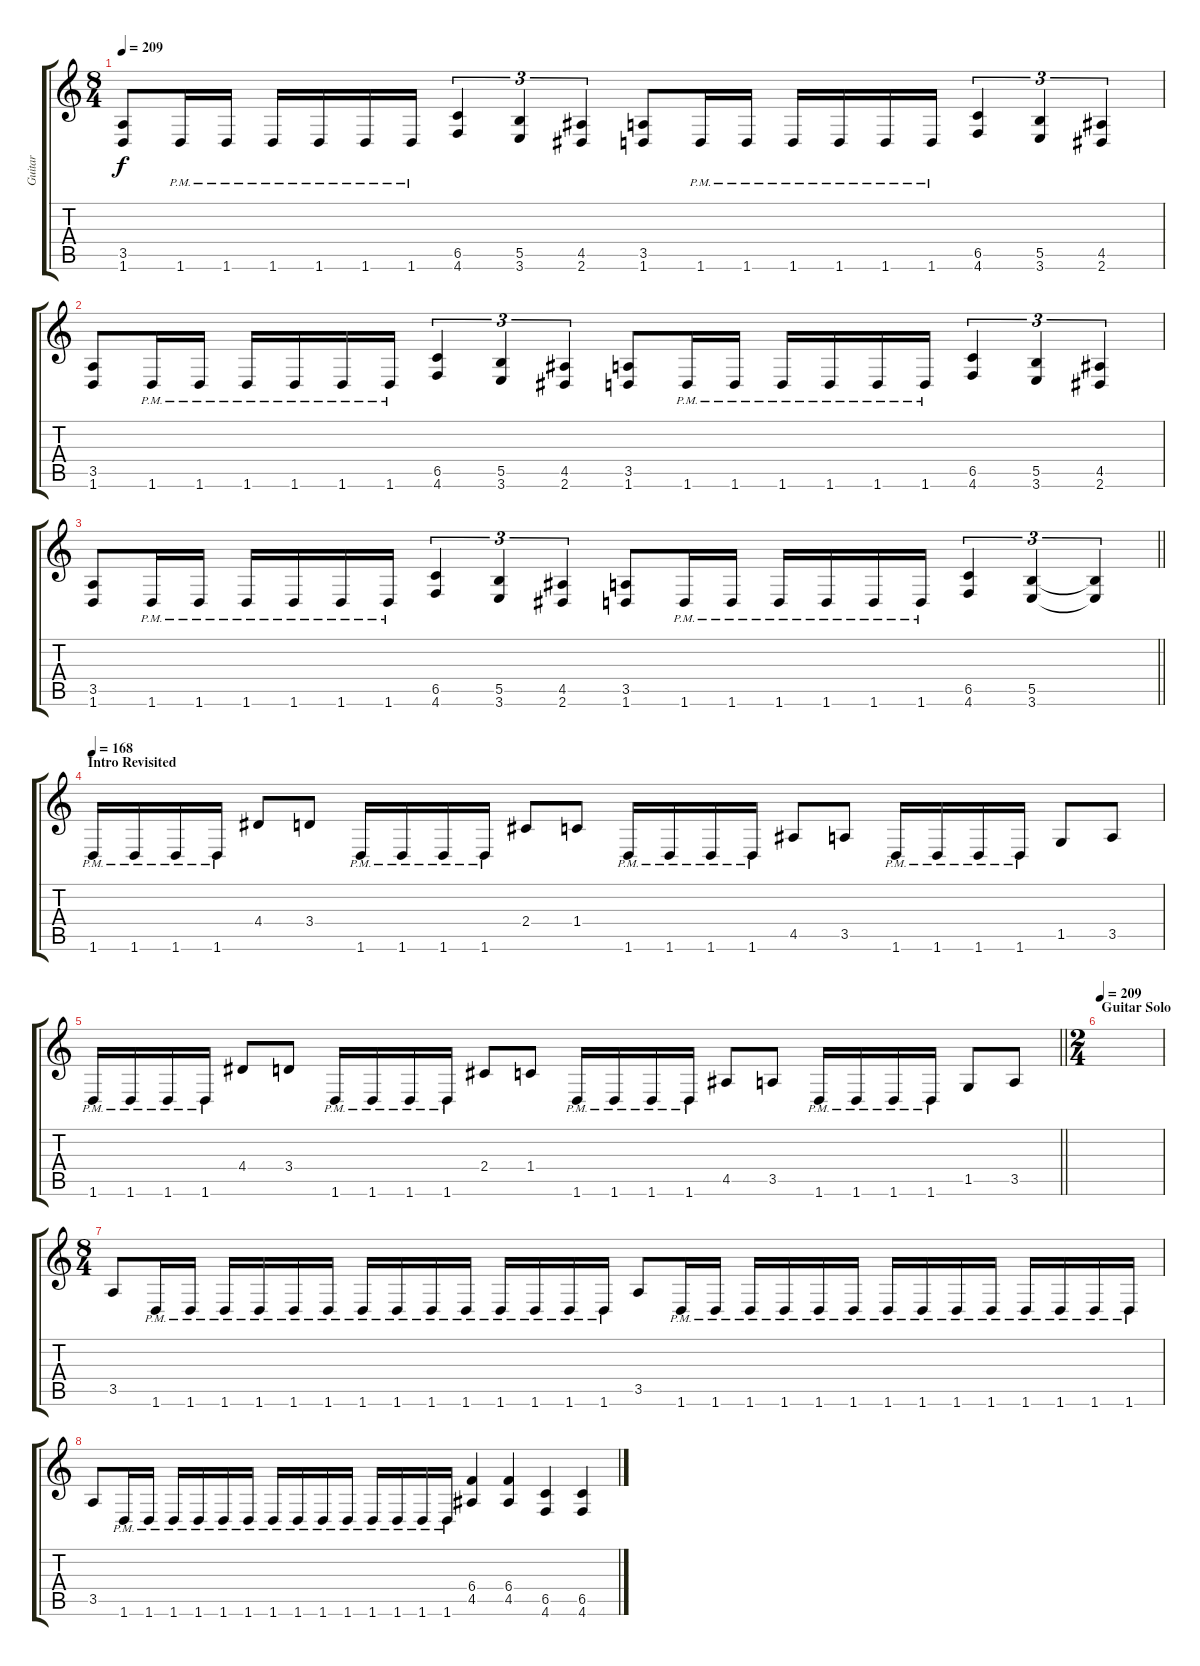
\track ("Guitar" "Guitar") {instrument distortionguitar}
\staff {score tabs}
\tuning (Db4 Ab3 E3 B2 Gb2 Db2) {hide}
\ts (8 4)
\tempo 209
\clef g2
\ks c
(3.5 1.6).8{dy f} 1.6{pm}.16 1.6{pm}.16 1.6{pm}.16 1.6{pm}.16 1.6{pm}.16 1.6{pm}.16 (6.5 4.6).4{tu (3 2)} (5.5 3.6).4{tu (3 2)} (4.5 2.6).4{tu (3 2)} (3.5 1.6).8 1.6{pm}.16 1.6{pm}.16 1.6{pm}.16 1.6{pm}.16 1.6{pm}.16 1.6{pm}.16 (6.5 4.6).4{tu (3 2)} (5.5 3.6).4{tu (3 2)} (4.5 2.6).4{tu (3 2)} |
(3.5 1.6).8 1.6{pm}.16 1.6{pm}.16 1.6{pm}.16 1.6{pm}.16 1.6{pm}.16 1.6{pm}.16 (6.5 4.6).4{tu (3 2)} (5.5 3.6).4{tu (3 2)} (4.5 2.6).4{tu (3 2)} (3.5 1.6).8 1.6{pm}.16 1.6{pm}.16 1.6{pm}.16 1.6{pm}.16 1.6{pm}.16 1.6{pm}.16 (6.5 4.6).4{tu (3 2)} (5.5 3.6).4{tu (3 2)} (4.5 2.6).4{tu (3 2)} |
\barLineRight lightlight
(3.5 1.6).8 1.6{pm}.16 1.6{pm}.16 1.6{pm}.16 1.6{pm}.16 1.6{pm}.16 1.6{pm}.16 (6.5 4.6).4{tu (3 2)} (5.5 3.6).4{tu (3 2)} (4.5 2.6).4{tu (3 2)} (3.5 1.6).8 1.6{pm}.16 1.6{pm}.16 1.6{pm}.16 1.6{pm}.16 1.6{pm}.16 1.6{pm}.16 (6.5 4.6).4{tu (3 2)} (5.5 3.6).4{tu (3 2)} (5.5{t} 3.6{t}).4{tu (3 2)} |
\section ("" "Intro Revisited")
\tempo 168
1.6{pm}.16 1.6{pm}.16 1.6{pm}.16 1.6{pm}.16 4.4.8 3.4.8 1.6{pm}.16 1.6{pm}.16 1.6{pm}.16 1.6{pm}.16 2.4.8 1.4.8 1.6{pm}.16 1.6{pm}.16 1.6{pm}.16 1.6{pm}.16 4.5.8 3.5.8 1.6{pm}.16 1.6{pm}.16 1.6{pm}.16 1.6{pm}.16 1.5.8 3.5.8 |
\barLineRight lightlight
1.6{pm}.16 1.6{pm}.16 1.6{pm}.16 1.6{pm}.16 4.4.8 3.4.8 1.6{pm}.16 1.6{pm}.16 1.6{pm}.16 1.6{pm}.16 2.4.8 1.4.8 1.6{pm}.16 1.6{pm}.16 1.6{pm}.16 1.6{pm}.16 4.5.8 3.5.8 1.6{pm}.16 1.6{pm}.16 1.6{pm}.16 1.6{pm}.16 1.5.8 3.5.8 |
\ts (2 4)
\section ("" "Guitar Solo")
\tempo 209
|
\ts (8 4)
3.5.8 1.6{pm}.16 1.6{pm}.16 1.6{pm}.16 1.6{pm}.16 1.6{pm}.16 1.6{pm}.16 1.6{pm}.16 1.6{pm}.16 1.6{pm}.16 1.6{pm}.16 1.6{pm}.16 1.6{pm}.16 1.6{pm}.16 1.6{pm}.16 3.5.8 1.6{pm}.16 1.6{pm}.16 1.6{pm}.16 1.6{pm}.16 1.6{pm}.16 1.6{pm}.16 1.6{pm}.16 1.6{pm}.16 1.6{pm}.16 1.6{pm}.16 1.6{pm}.16 1.6{pm}.16 1.6{pm}.16 1.6{pm}.16 |
3.5.8 1.6{pm}.16 1.6{pm}.16 1.6{pm}.16 1.6{pm}.16 1.6{pm}.16 1.6{pm}.16 1.6{pm}.16 1.6{pm}.16 1.6{pm}.16 1.6{pm}.16 1.6{pm}.16 1.6{pm}.16 1.6{pm}.16 1.6{pm}.16 (6.4 4.5).4 (6.4 4.5).4 (6.5 4.6).4 (6.5 4.6).4
